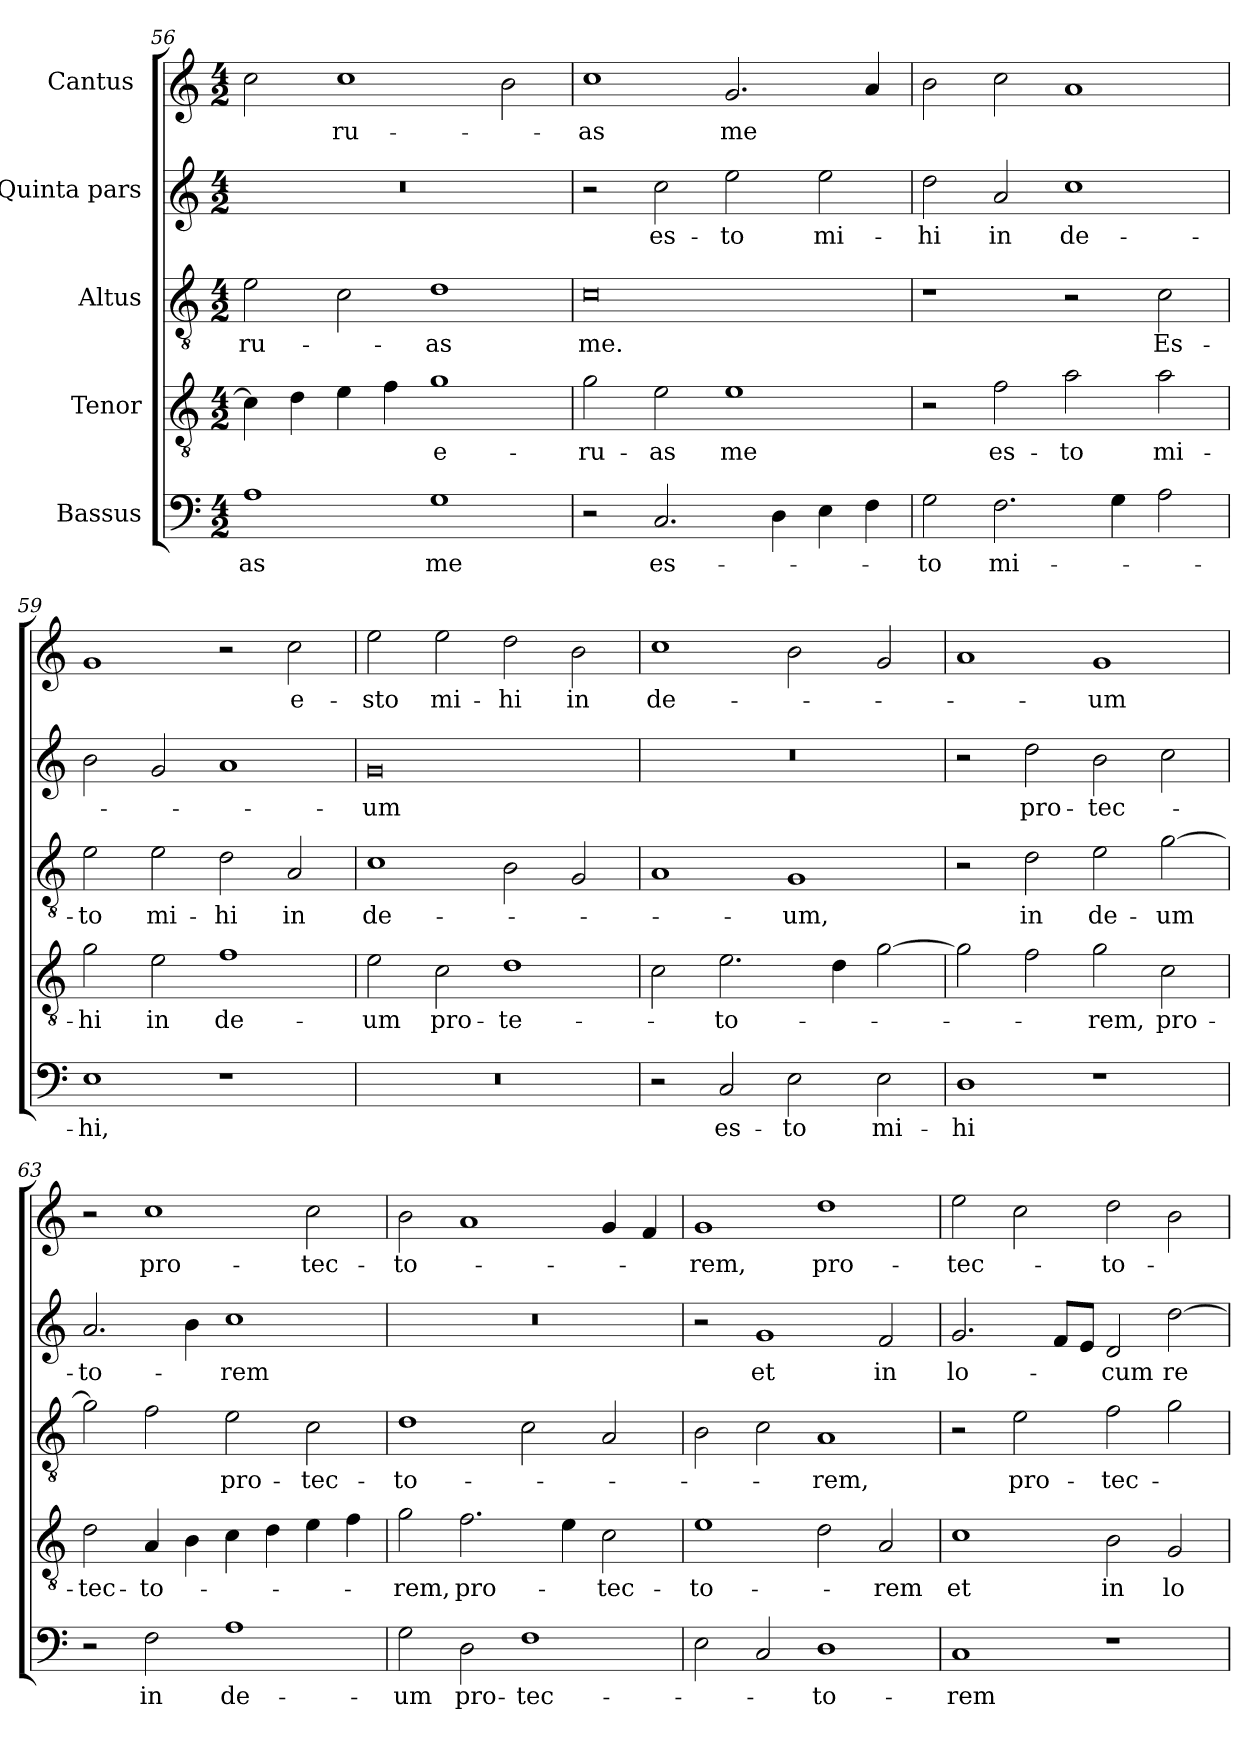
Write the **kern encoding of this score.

**kern	**text	**kern	**text	**kern	**text	**kern	**text	**kern	**text
*part5	*part5	*part4	*part4	*part3	*part3	*part2	*part2	*part1	*part1
*staff5	*staff5	*staff4	*staff4	*staff3	*staff3	*staff2	*staff2	*staff1	*staff1
*I"Bassus	*	*I"Tenor	*	*I"Altus	*	*I"Quinta pars	*	*I"Cantus 	*
*clefF4	*	*clefGv2	*	*clefGv2	*	*clefG2	*	*clefG2	*
*k[]	*	*k[]	*	*k[]	*	*k[]	*	*k[]	*
*M4/2	*	*M4/2	*	*M4/2	*	*M4/2	*	*M4/2	*
=56	=56	=56	=56	=56	=56	=56	=56	=56	=56
1A\	-as	4c\]	.	2e\	-ru-	0r	.	2cc\	.
.	.	4d\	.	.	.	.	.	.	.
.	.	4e\	.	2c\	.	.	.	1cc\	-ru-
.	.	4f\	.	.	.	.	.	.	.
1G\	me	1g\	e-	1d\	-as	.	.	.	.
.	.	.	.	.	.	.	.	2b\	.
=57	=57	=57	=57	=57	=57	=57	=57	=57	=57
2r	.	2g\	-ru-	0c\	me.	2r	.	1cc\	-as
2.C/	es-	2e\	-as	.	.	2cc\	es-	.	.
.	.	1e\	me	.	.	2ee\	-to	2.g/	me
4D\	.	.	.	.	.	.	.	.	.
4E\	.	.	.	.	.	2ee\	mi-	.	.
4F\	.	.	.	.	.	.	.	4a/	.
=58	=58	=58	=58	=58	=58	=58	=58	=58	=58
2G\	-to	2r	.	1r	.	2dd\	-hi	2b\	.
2.F\	mi-	2f\	es-	.	.	2a/	in	2cc\	.
.	.	2a\	-to	2r	.	1cc\	de-	1a/	.
4G\	.	.	.	.	.	.	.	.	.
2A\	.	2a\	mi-	2c\	Es-	.	.	.	.
=59	=59	=59	=59	=59	=59	=59	=59	=59	=59
1E\	-hi,	2g\	-hi	2e\	-to	2b\	.	1g/	.
.	.	2e\	in	2e\	mi-	2g/	.	.	.
1r	.	1f\	de-	2d\	-hi	1a/	.	2r	.
.	.	.	.	2A/	in	.	.	2cc\	e-
=60	=60	=60	=60	=60	=60	=60	=60	=60	=60
0r	.	2e\	-um	1c\	de-	0g/	-um	2ee\	-sto
.	.	2c\	pro-	.	.	.	.	2ee\	mi-
.	.	1d\	-te-	2B\	.	.	.	2dd\	-hi
.	.	.	.	2G/	.	.	.	2b\	in
=61	=61	=61	=61	=61	=61	=61	=61	=61	=61
2r	.	2c\	.	1A/	.	0r	.	1cc\	de-
2C/	es-	2.e\	-to-	.	.	.	.	.	.
2E\	-to	.	.	1G/	-um,	.	.	2b\	.
.	.	4d\	.	.	.	.	.	.	.
2E\	mi-	[2g\	.	.	.	.	.	2g/	.
=62	=62	=62	=62	=62	=62	=62	=62	=62	=62
1D\	-hi	2g\]	.	2r	.	2r	.	1a/	.
.	.	2f\	.	2d\	in	2dd\	pro-	.	.
1r	.	2g\	-rem,	2e\	de-	2b\	-tec-	1g/	-um
.	.	2c\	pro-	[2g\	-um	2cc\	.	.	.
=63	=63	=63	=63	=63	=63	=63	=63	=63	=63
2r	.	2d\	-tec-	2g\]	.	2.a/	-to-	2r	.
2F\	in	4A/	-to-	2f\	.	.	.	1cc\	pro-
.	.	4B\	.	.	.	4b\	.	.	.
1A\	de-	4c\	.	2e\	pro-	1cc\	-rem	.	.
.	.	4d\	.	.	.	.	.	.	.
.	.	4e\	.	2c\	-tec-	.	.	2cc\	-tec-
.	.	4f\	.	.	.	.	.	.	.
=64	=64	=64	=64	=64	=64	=64	=64	=64	=64
2G\	-um	2g\	-rem,	1d\	-to-	0r	.	2b\	-to-
2D\	pro-	2.f\	pro-	.	.	.	.	1a/	.
1F\	-tec-	.	.	2c\	.	.	.	.	.
.	.	4e\	.	.	.	.	.	.	.
.	.	2c\	-tec-	2A/	.	.	.	4g/	.
.	.	.	.	.	.	.	.	4f/	.
=65	=65	=65	=65	=65	=65	=65	=65	=65	=65
2E\	.	1e\	-to-	2B\	.	2r	.	1g/	-rem,
2C/	.	.	.	2c\	.	1g/	et	.	.
1D\	-to-	2d\	.	1A/	-rem,	.	.	1dd\	pro-
.	.	2A/	-rem	.	.	2f/	in	.	.
=66	=66	=66	=66	=66	=66	=66	=66	=66	=66
1C/	-rem	1c\	et	2r	.	2.g/	lo-	2ee\	-tec-
.	.	.	.	2e\	pro-	.	.	2cc\	.
.	.	.	.	.	.	8f/L	.	.	.
.	.	.	.	.	.	8e/J	.	.	.
1r	.	2B\	in	2f\	-tec-	2d/	-cum	2dd\	-to-
.	.	2G/	lo-	2g\	.	[2dd\	re-	2b\	.
=	=	=	=	=	=	=	=	=	=
*-	*-	*-	*-	*-	*-	*-	*-	*-	*-
